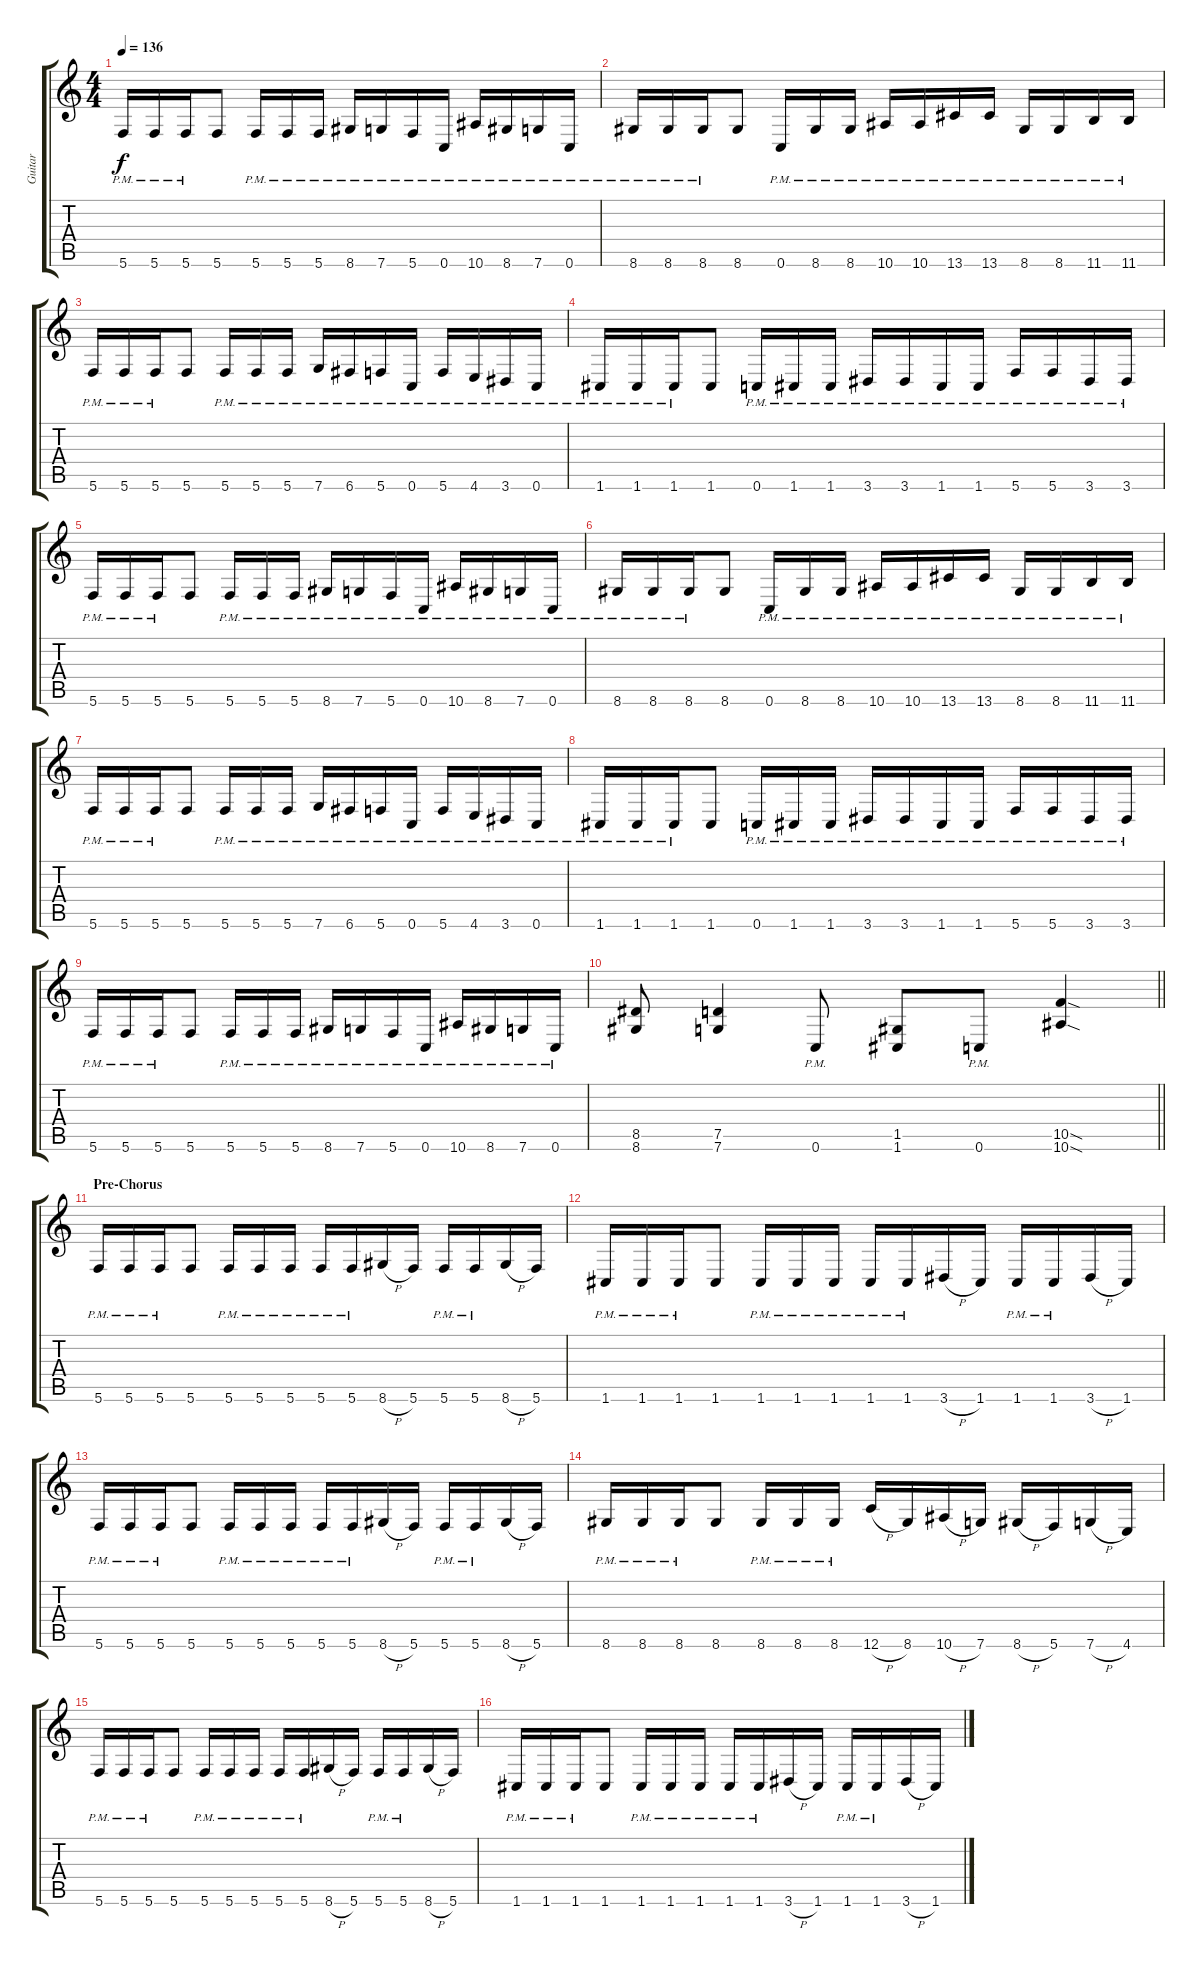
\track ("Guitar" "Guitar") {instrument distortionguitar}
\staff {score tabs}
\tuning (D4 A3 F3 C3 G2 C2) {hide}
\ts (4 4)
\tempo 136
\clef g2
\ks c
5.6{pm}.16{dy f} 5.6{pm}.16 5.6{pm}.16 5.6.8 5.6{pm}.16 5.6{pm}.16 5.6{pm}.16 8.6{pm}.16 7.6{pm}.16 5.6{pm}.16 0.6{pm}.16 10.6{pm}.16 8.6{pm}.16 7.6{pm}.16 0.6{pm}.16 |
8.6{pm}.16 8.6{pm}.16 8.6{pm}.16 8.6.8 0.6{pm}.16 8.6{pm}.16 8.6{pm}.16 10.6{pm}.16 10.6{pm}.16 13.6{pm}.16 13.6{pm}.16 8.6{pm}.16 8.6{pm}.16 11.6{pm}.16 11.6{pm}.16 |
5.6{pm}.16 5.6{pm}.16 5.6{pm}.16 5.6.8 5.6{pm}.16 5.6{pm}.16 5.6{pm}.16 7.6{pm}.16 6.6{pm}.16 5.6{pm}.16 0.6{pm}.16 5.6{pm}.16 4.6{pm}.16 3.6{pm}.16 0.6{pm}.16 |
1.6{pm}.16 1.6{pm}.16 1.6{pm}.16 1.6.8 0.6{pm}.16 1.6{pm}.16 1.6{pm}.16 3.6{pm}.16 3.6{pm}.16 1.6{pm}.16 1.6{pm}.16 5.6{pm}.16 5.6{pm}.16 3.6{pm}.16 3.6{pm}.16 |
5.6{pm}.16 5.6{pm}.16 5.6{pm}.16 5.6.8 5.6{pm}.16 5.6{pm}.16 5.6{pm}.16 8.6{pm}.16 7.6{pm}.16 5.6{pm}.16 0.6{pm}.16 10.6{pm}.16 8.6{pm}.16 7.6{pm}.16 0.6{pm}.16 |
8.6{pm}.16 8.6{pm}.16 8.6{pm}.16 8.6.8 0.6{pm}.16 8.6{pm}.16 8.6{pm}.16 10.6{pm}.16 10.6{pm}.16 13.6{pm}.16 13.6{pm}.16 8.6{pm}.16 8.6{pm}.16 11.6{pm}.16 11.6{pm}.16 |
5.6{pm}.16 5.6{pm}.16 5.6{pm}.16 5.6.8 5.6{pm}.16 5.6{pm}.16 5.6{pm}.16 7.6{pm}.16 6.6{pm}.16 5.6{pm}.16 0.6{pm}.16 5.6{pm}.16 4.6{pm}.16 3.6{pm}.16 0.6{pm}.16 |
1.6{pm}.16 1.6{pm}.16 1.6{pm}.16 1.6.8 0.6{pm}.16 1.6{pm}.16 1.6{pm}.16 3.6{pm}.16 3.6{pm}.16 1.6{pm}.16 1.6{pm}.16 5.6{pm}.16 5.6{pm}.16 3.6{pm}.16 3.6{pm}.16 |
5.6{pm}.16 5.6{pm}.16 5.6{pm}.16 5.6.8 5.6{pm}.16 5.6{pm}.16 5.6{pm}.16 8.6{pm}.16 7.6{pm}.16 5.6{pm}.16 0.6{pm}.16 10.6{pm}.16 8.6{pm}.16 7.6{pm}.16 0.6{pm}.16 |
\barLineRight lightlight
(8.5 8.6).8 (7.5 7.6).4 0.6{pm}.8 (1.5 1.6).8 0.6{pm}.8 (10.5{sod} 10.6{sod}).4 |
\section ("" "Pre-Chorus")
5.6{pm}.16 5.6{pm}.16 5.6{pm}.16 5.6.8 5.6{pm}.16 5.6{pm}.16 5.6{pm}.16 5.6{pm}.16 5.6{pm}.16 8.6{h}.16 5.6.16 5.6{pm}.16 5.6{pm}.16 8.6{h}.16 5.6.16 |
1.6{pm}.16 1.6{pm}.16 1.6{pm}.16 1.6.8 1.6{pm}.16 1.6{pm}.16 1.6{pm}.16 1.6{pm}.16 1.6{pm}.16 3.6{h}.16 1.6.16 1.6{pm}.16 1.6{pm}.16 3.6{h}.16 1.6.16 |
5.6{pm}.16 5.6{pm}.16 5.6{pm}.16 5.6.8 5.6{pm}.16 5.6{pm}.16 5.6{pm}.16 5.6{pm}.16 5.6{pm}.16 8.6{h}.16 5.6.16 5.6{pm}.16 5.6{pm}.16 8.6{h}.16 5.6.16 |
8.6{pm}.16 8.6{pm}.16 8.6{pm}.16 8.6.8 8.6{pm}.16 8.6{pm}.16 8.6{pm}.16 12.6{h}.16 8.6.16 10.6{h}.16 7.6.16 8.6{h}.16 5.6.16 7.6{h}.16 4.6.16 |
5.6{pm}.16 5.6{pm}.16 5.6{pm}.16 5.6.8 5.6{pm}.16 5.6{pm}.16 5.6{pm}.16 5.6{pm}.16 5.6{pm}.16 8.6{h}.16 5.6.16 5.6{pm}.16 5.6{pm}.16 8.6{h}.16 5.6.16 |
1.6{pm}.16 1.6{pm}.16 1.6{pm}.16 1.6.8 1.6{pm}.16 1.6{pm}.16 1.6{pm}.16 1.6{pm}.16 1.6{pm}.16 3.6{h}.16 1.6.16 1.6{pm}.16 1.6{pm}.16 3.6{h}.16 1.6.16
